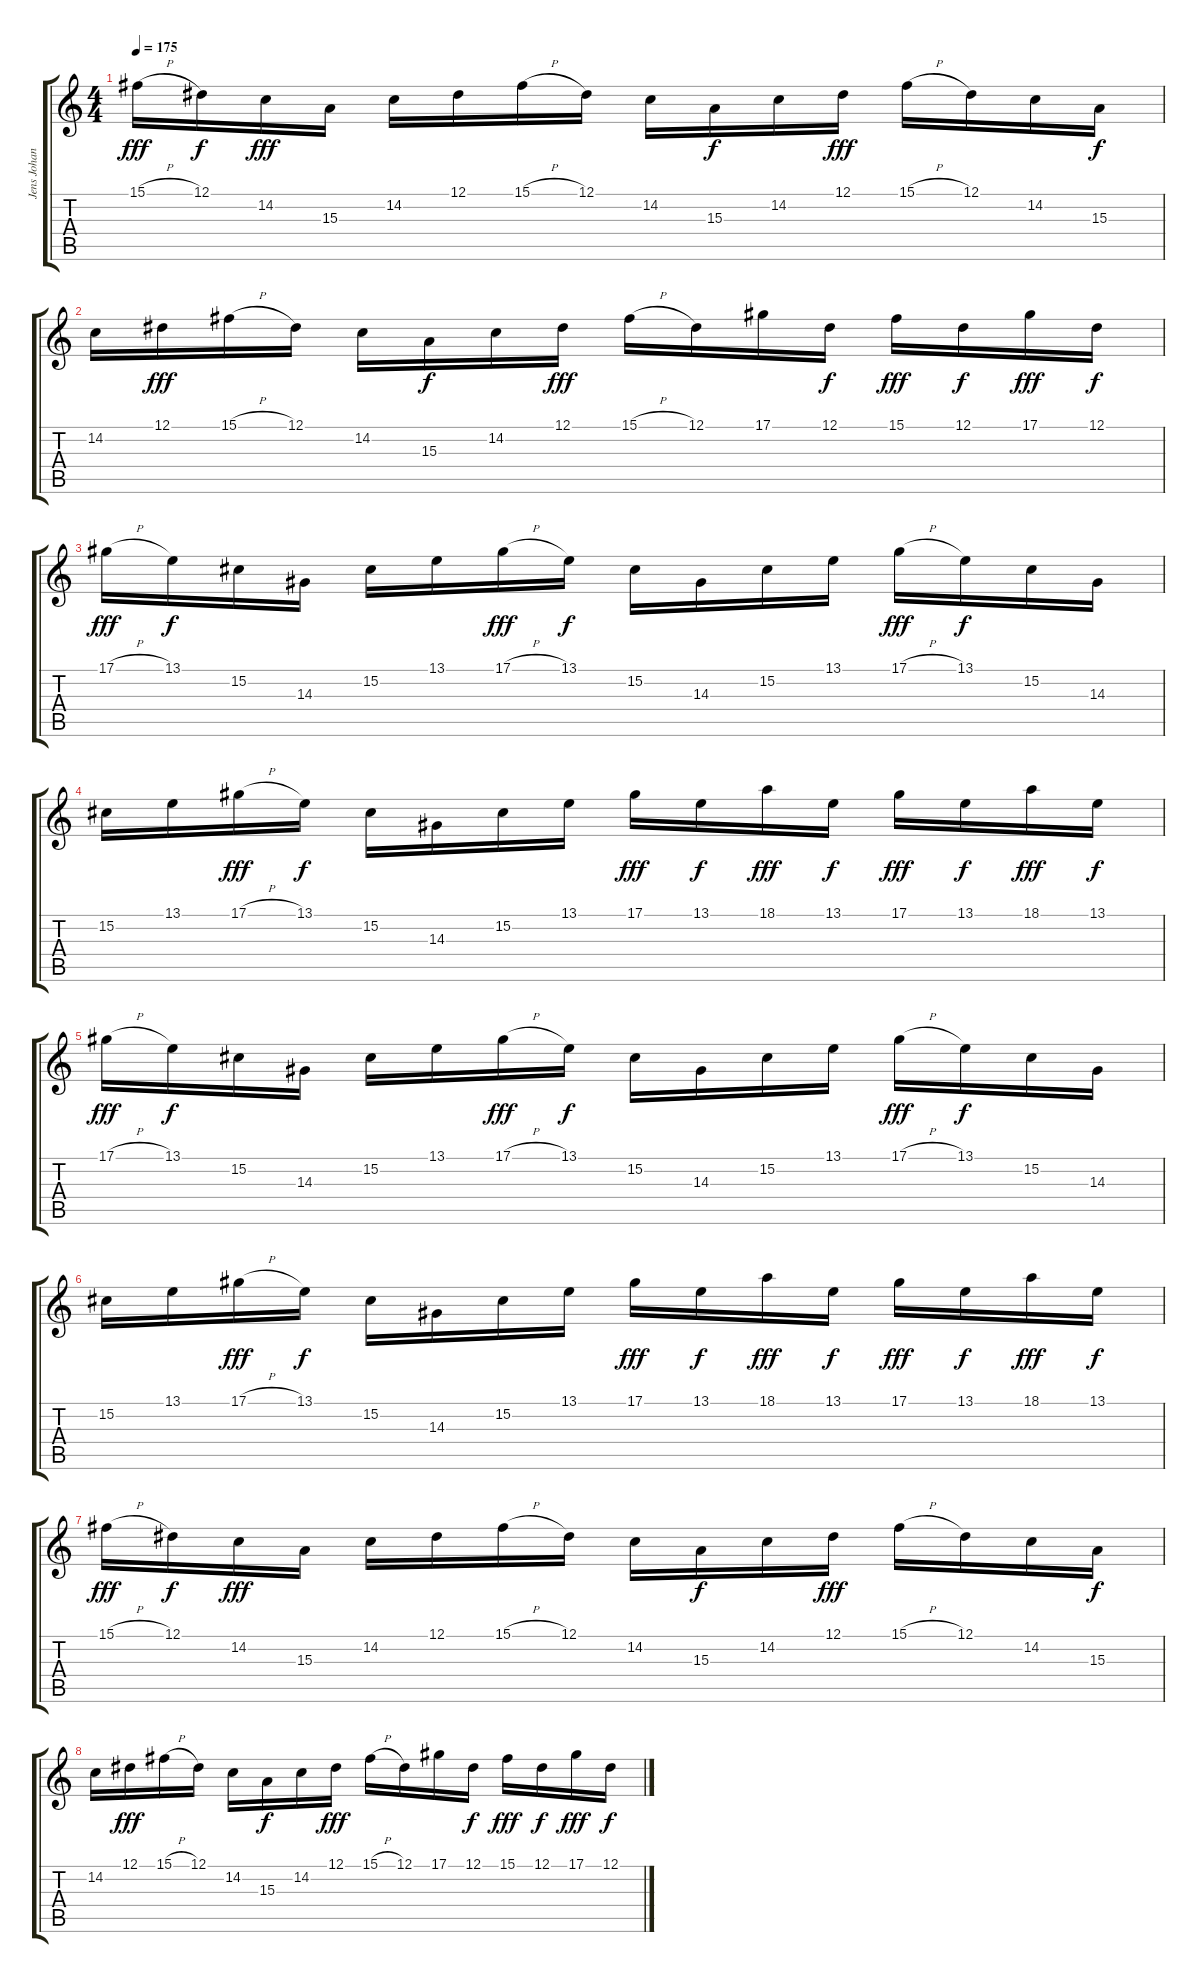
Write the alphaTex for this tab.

\track ("Jens Johansson " "Jens Johan") {instrument harpsichord}
\staff {score tabs}
\tuning (Eb4 Bb3 Gb3 Db3 Ab2 Eb2) {hide}
\ts (4 4)
\tempo 175
\clef g2
\ks c
15.1{h}.16{dy fff} 12.1.16{dy f} 14.2.16{dy fff} 15.3.16 14.2.16 12.1.16 15.1{h}.16 12.1.16 14.2.16 15.3.16{dy f} 14.2.16 12.1.16{dy fff} 15.1{h}.16 12.1.16 14.2.16 15.3.16{dy f} |
14.2.16 12.1.16{dy fff} 15.1{h}.16 12.1.16 14.2.16 15.3.16{dy f} 14.2.16 12.1.16{dy fff} 15.1{h}.16 12.1.16 17.1.16 12.1.16{dy f} 15.1.16{dy fff} 12.1.16{dy f} 17.1.16{dy fff} 12.1.16{dy f} |
17.1{h}.16{dy fff} 13.1.16{dy f} 15.2.16 14.3.16 15.2.16 13.1.16 17.1{h}.16{dy fff} 13.1.16{dy f} 15.2.16 14.3.16 15.2.16 13.1.16 17.1{h}.16{dy fff} 13.1.16{dy f} 15.2.16 14.3.16 |
15.2.16 13.1.16 17.1{h}.16{dy fff} 13.1.16{dy f} 15.2.16 14.3.16 15.2.16 13.1.16 17.1.16{dy fff} 13.1.16{dy f} 18.1.16{dy fff} 13.1.16{dy f} 17.1.16{dy fff} 13.1.16{dy f} 18.1.16{dy fff} 13.1.16{dy f} |
17.1{h}.16{dy fff} 13.1.16{dy f} 15.2.16 14.3.16 15.2.16 13.1.16 17.1{h}.16{dy fff} 13.1.16{dy f} 15.2.16 14.3.16 15.2.16 13.1.16 17.1{h}.16{dy fff} 13.1.16{dy f} 15.2.16 14.3.16 |
15.2.16 13.1.16 17.1{h}.16{dy fff} 13.1.16{dy f} 15.2.16 14.3.16 15.2.16 13.1.16 17.1.16{dy fff} 13.1.16{dy f} 18.1.16{dy fff} 13.1.16{dy f} 17.1.16{dy fff} 13.1.16{dy f} 18.1.16{dy fff} 13.1.16{dy f} |
15.1{h}.16{dy fff} 12.1.16{dy f} 14.2.16{dy fff} 15.3.16 14.2.16 12.1.16 15.1{h}.16 12.1.16 14.2.16 15.3.16{dy f} 14.2.16 12.1.16{dy fff} 15.1{h}.16 12.1.16 14.2.16 15.3.16{dy f} |
14.2.16 12.1.16{dy fff} 15.1{h}.16 12.1.16 14.2.16 15.3.16{dy f} 14.2.16 12.1.16{dy fff} 15.1{h}.16 12.1.16 17.1.16 12.1.16{dy f} 15.1.16{dy fff} 12.1.16{dy f} 17.1.16{dy fff} 12.1.16{dy f}
